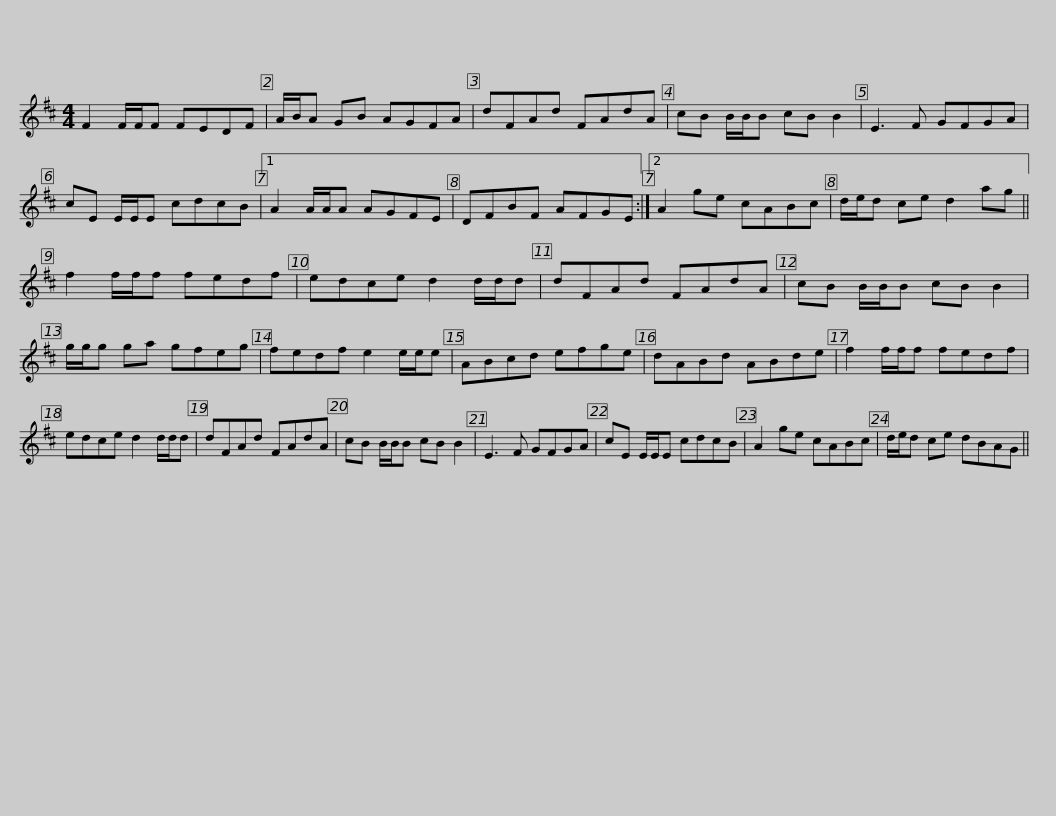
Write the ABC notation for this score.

X:1
L:1/8
M:4/4
I:linebreak $
K:D
V:1 treble
V:1
 F2 F/F/F FEDF | A/B/A GB AGFA | dFAd FAdA | cB B/B/B cB B2 | E3 F GFGA |$ %5
 cE E/E/E cdcB |1 A2 A/A/A AGFE | DFBF AFGE :|2 A2 ge cABc | d/e/d ce d2 ag ||$ %10
 f2 f/f/f fedf | edce d2 d/d/d | dFAd FAdA | cB B/B/B cB B2 | g/g/g ga gfeg |$ %15
 fedf e2 e/e/e | ABcd efge | dABd ABde | f2 f/f/f fedf | edce d2 d/d/d |$ %20
 dFAd FAdA | cB B/B/B cB B2 | E3 F GFGA | cE E/E/E cdcB | A2 ge cABc |$ %25
 d/e/d ce dBAG || %26
